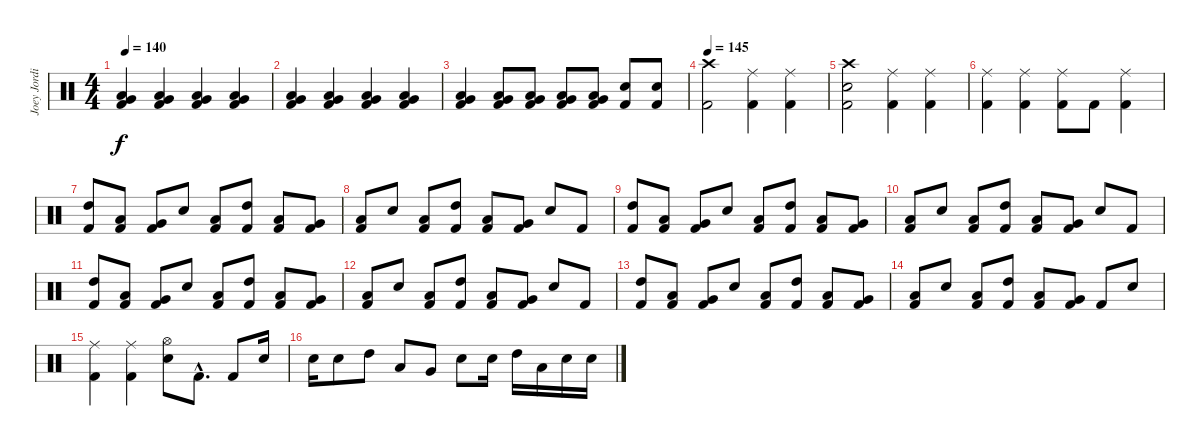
\track ("Joey Jordison" "Joey Jordi") {instrument percussion}
\staff {score}
\articulation defaults
\ts (4 4)
\tempo 140
\clef neutral
\ks c
("Kick (hit) 2" "Very Low Tom (hit)" "Low Tom (hit)").4{dy f} ("Kick (hit) 2" "Very Low Tom (hit)" "Low Tom (hit)").4 ("Kick (hit) 2" "Very Low Tom (hit)" "Low Tom (hit)").4 ("Kick (hit) 2" "Very Low Tom (hit)" "Low Tom (hit)").4 |
("Kick (hit) 2" "Very Low Tom (hit)" "Low Tom (hit)").4 ("Kick (hit) 2" "Very Low Tom (hit)" "Low Tom (hit)").4 ("Kick (hit) 2" "Very Low Tom (hit)" "Low Tom (hit)").4 ("Kick (hit) 2" "Very Low Tom (hit)" "Low Tom (hit)").4 |
("Kick (hit) 2" "Very Low Tom (hit)" "Low Tom (hit)").4 ("Kick (hit) 2" "Very Low Tom (hit)" "Low Tom (hit)").8 ("Kick (hit) 2" "Very Low Tom (hit)" "Low Tom (hit)").8 ("Kick (hit) 2" "Very Low Tom (hit)" "Low Tom (hit)").8 ("Kick (hit) 2" "Very Low Tom (hit)" "Low Tom (hit)").8 ("Kick (hit) 2" "Electric Snare (hit)").8 ("Kick (hit) 2" "Electric Snare (hit)").8 |
\tempo 145
("Crash high (hit)" "Kick (hit) 2").2 ("Ride (middle)" "Kick (hit) 2").4 ("Ride (middle)" "Kick (hit) 2").4 |
("Crash high (hit)" "Electric Snare (hit)" "Kick (hit) 2").2 ("Ride (middle)" "Kick (hit) 2").4 ("Ride (middle)" "Kick (hit) 2").4 |
("Ride (middle)" "Kick (hit) 2").4 ("Ride (middle)" "Kick (hit) 2").4 ("Ride (middle)" "Kick (hit) 2").8 "Kick (hit) 2".8 ("Ride (middle)" "Kick (hit) 2").4 |
("High Tom (hit)" "Kick (hit) 2").8 ("Low Tom (hit)" "Kick (hit) 2").8 ("Very Low Tom (hit)" "Kick (hit) 2").8 "Electric Snare (hit)".8 ("Low Tom (hit)" "Kick (hit) 2").8 ("High Tom (hit)" "Kick (hit) 2").8 ("Low Tom (hit)" "Kick (hit) 2").8 ("Very Low Tom (hit)" "Kick (hit) 2").8 |
("Low Tom (hit)" "Kick (hit) 2").8 "Electric Snare (hit)".8 ("Low Tom (hit)" "Kick (hit) 2").8 ("High Tom (hit)" "Kick (hit) 2").8 ("Low Tom (hit)" "Kick (hit) 2").8 ("Very Low Tom (hit)" "Kick (hit) 2").8 "Electric Snare (hit)".8 "Kick (hit) 2".8 |
("High Tom (hit)" "Kick (hit) 2").8 ("Low Tom (hit)" "Kick (hit) 2").8 ("Very Low Tom (hit)" "Kick (hit) 2").8 "Electric Snare (hit)".8 ("Low Tom (hit)" "Kick (hit) 2").8 ("High Tom (hit)" "Kick (hit) 2").8 ("Low Tom (hit)" "Kick (hit) 2").8 ("Very Low Tom (hit)" "Kick (hit) 2").8 |
("Low Tom (hit)" "Kick (hit) 2").8 "Electric Snare (hit)".8 ("Low Tom (hit)" "Kick (hit) 2").8 ("High Tom (hit)" "Kick (hit) 2").8 ("Low Tom (hit)" "Kick (hit) 2").8 ("Very Low Tom (hit)" "Kick (hit) 2").8 "Electric Snare (hit)".8 "Kick (hit) 2".8 |
("High Tom (hit)" "Kick (hit) 2").8 ("Low Tom (hit)" "Kick (hit) 2").8 ("Very Low Tom (hit)" "Kick (hit) 2").8 "Electric Snare (hit)".8 ("Low Tom (hit)" "Kick (hit) 2").8 ("High Tom (hit)" "Kick (hit) 2").8 ("Low Tom (hit)" "Kick (hit) 2").8 ("Very Low Tom (hit)" "Kick (hit) 2").8 |
("Low Tom (hit)" "Kick (hit) 2").8 "Electric Snare (hit)".8 ("Low Tom (hit)" "Kick (hit) 2").8 ("High Tom (hit)" "Kick (hit) 2").8 ("Low Tom (hit)" "Kick (hit) 2").8 ("Very Low Tom (hit)" "Kick (hit) 2").8 "Electric Snare (hit)".8 "Kick (hit) 2".8 |
("High Tom (hit)" "Kick (hit) 2").8 ("Low Tom (hit)" "Kick (hit) 2").8 ("Very Low Tom (hit)" "Kick (hit) 2").8 "Electric Snare (hit)".8 ("Low Tom (hit)" "Kick (hit) 2").8 ("High Tom (hit)" "Kick (hit) 2").8 ("Low Tom (hit)" "Kick (hit) 2").8 ("Very Low Tom (hit)" "Kick (hit) 2").8 |
("Low Tom (hit)" "Kick (hit) 2").8 "Electric Snare (hit)".8 ("Low Tom (hit)" "Kick (hit) 2").8 ("High Tom (hit)" "Kick (hit) 2").8 ("Low Tom (hit)" "Kick (hit) 2").8 ("Very Low Tom (hit)" "Kick (hit) 2").8 "Kick (hit) 2".8 "Electric Snare (hit)".8 |
("Ride (middle)" "Kick (hit) 2").4 ("Ride (middle)" "Kick (hit) 2").4 ("Hi-Hat (open)" "Electric Snare (hit)").8 "Kick (hit) 2"{hac}.8{d} "Kick (hit) 2".8 "Electric Snare (hit)".16 |
"Electric Snare (hit)".16 "Electric Snare (hit)".8 "High Tom (hit)".8 "Low Tom (hit)".8 "Very Low Tom (hit)".8 "Electric Snare (hit)".8 "Electric Snare (hit)".16 "High Tom (hit)".16 "Low Tom (hit)".16 "Electric Snare (hit)".16 "Electric Snare (hit)".16
